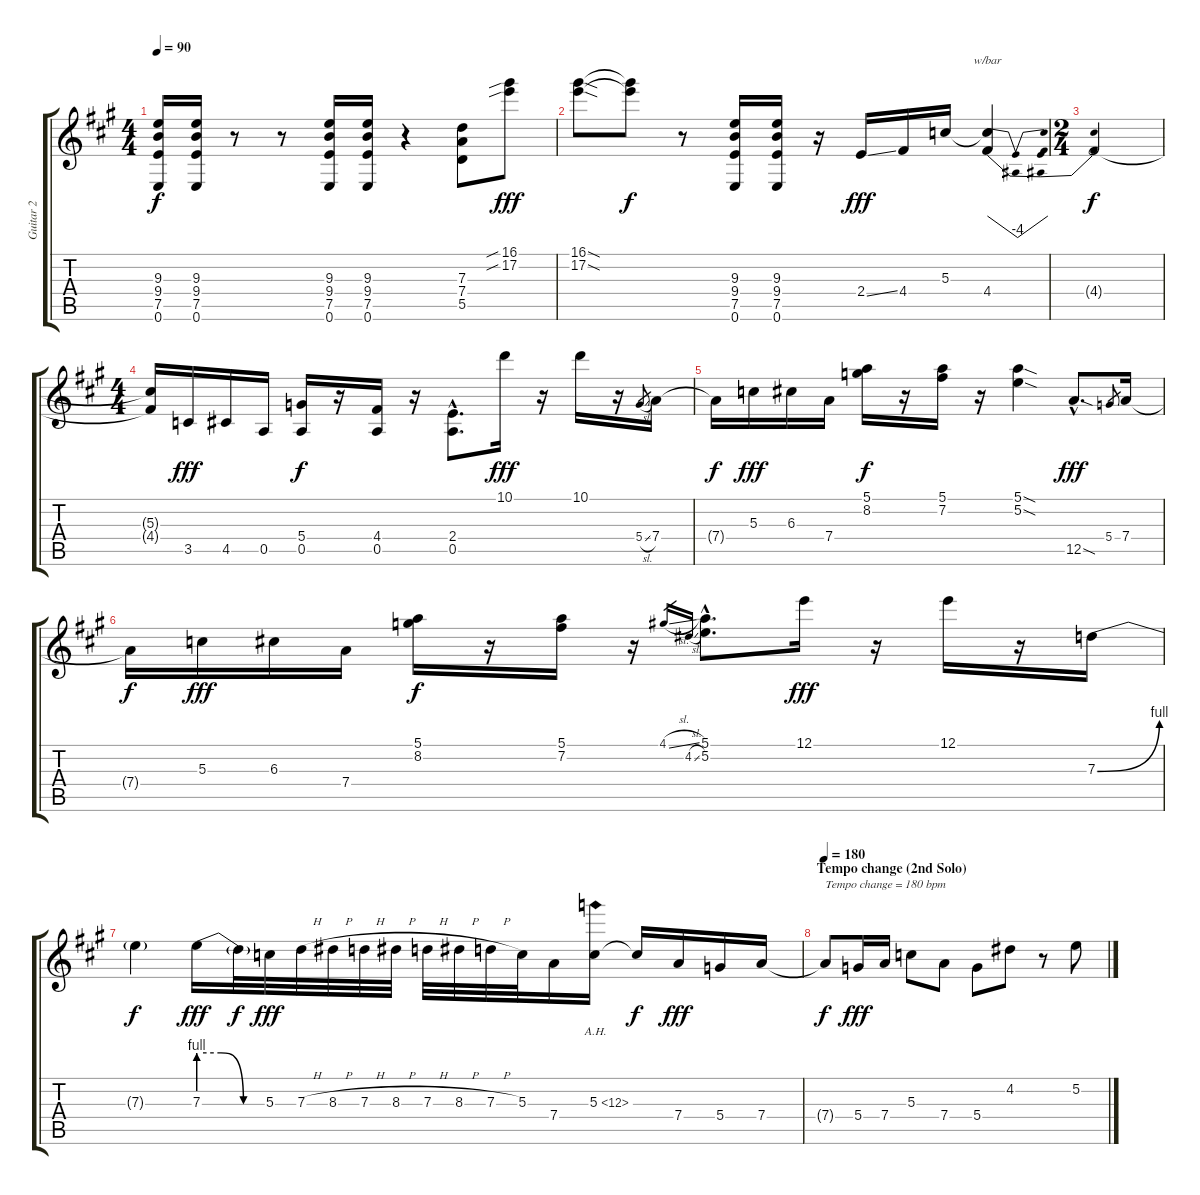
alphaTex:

\track ("Guitar 2" "Guitar 2") {instrument overdrivenguitar}
\staff {score tabs}
\tuning (E4 B3 G3 D3 A2 E2) {hide}
\ts (4 4)
\tempo 90
\clef g2
\ks a
(9.3 9.4 7.5 0.6).16{dy f} (9.3 9.4 7.5 0.6).16 r.8 r.8 (9.3 9.4 7.5 0.6).16 (9.3 9.4 7.5 0.6).16 r.4 (7.3 7.4 5.5).8 (16.1{sib} 17.2{sib}).8{dy fff} |
(16.1{sod} 17.2{sod}).8 (16.1{t} 17.2{t}).8{dy f} r.8 (9.3 9.4 7.5 0.6).16 (9.3 9.4 7.5 0.6).16 r.16 2.4{ss}.16{dy fff} 4.4.16 5.3.16 (5.3{t} 4.4).4{tbe (dip default 0 0 30 -16 60 0)} |
\ts (2 4)
4.4{t}.2{dy f} |
\ts (4 4)
(5.3{t} 4.4{t}).16 3.5.16{dy fff} 4.5.16 0.5.16 (5.4 0.5).16{dy f} r.16 (4.4 0.5).16 r.16 (2.4{hac} 0.5{hac}).8{d} 10.1.16{dy fff} r.16 10.1.16 r.16 5.4{sl}.8{gr} 7.4.16 |
7.4{t}.16{dy f} 5.3.16{dy fff} 6.3.16 7.4.16 (5.1 8.2).16{dy f} r.16 (5.1 7.2).16 r.16 (5.1{sod} 5.2{sod}).4 12.5{sod hac}.8{d dy fff} 5.4.8{gr} 7.4.16 |
7.4{t}.16{dy f} 5.3.16{dy fff} 6.3.16 7.4.16 (5.1 8.2).16{dy f} r.16 (5.1 7.2).16 r.16 4.1{sl}.16{gr} 4.2{sl}.16{gr} (5.1{hac} 5.2{hac}).8{d} 12.1.16{dy fff} r.16 12.1.16 r.16 7.3{be (bend 0 0 60 4)}.16{volume 16 balance 4 instrument overdrivenguitar} |
7.3{t}.4{dy f} 7.3{be (custom 0 4 20 4 40 0 60 0)}.16{dy fff} 7.3{t}.32{dy f} 5.3.32{dy fff} 7.3{h}.32 8.3{h}.32 7.3{h}.32 8.3{h}.32 7.3{h}.32 8.3{h}.32 7.3{h}.32 5.3.32 7.4.16 5.3{ah 7}.16 5.3{t}.16{dy f} 7.4.16{dy fff} 5.4.16 7.4.16 |
\section ("" "Tempo change (2nd Solo)")
\tempo 180
7.4{t}.8{txt "Tempo change = 180 bpm" dy f} 5.4.16{dy fff} 7.4.16 5.3.8 7.4.8 5.4.8 4.2.8 r.8 5.2.8
